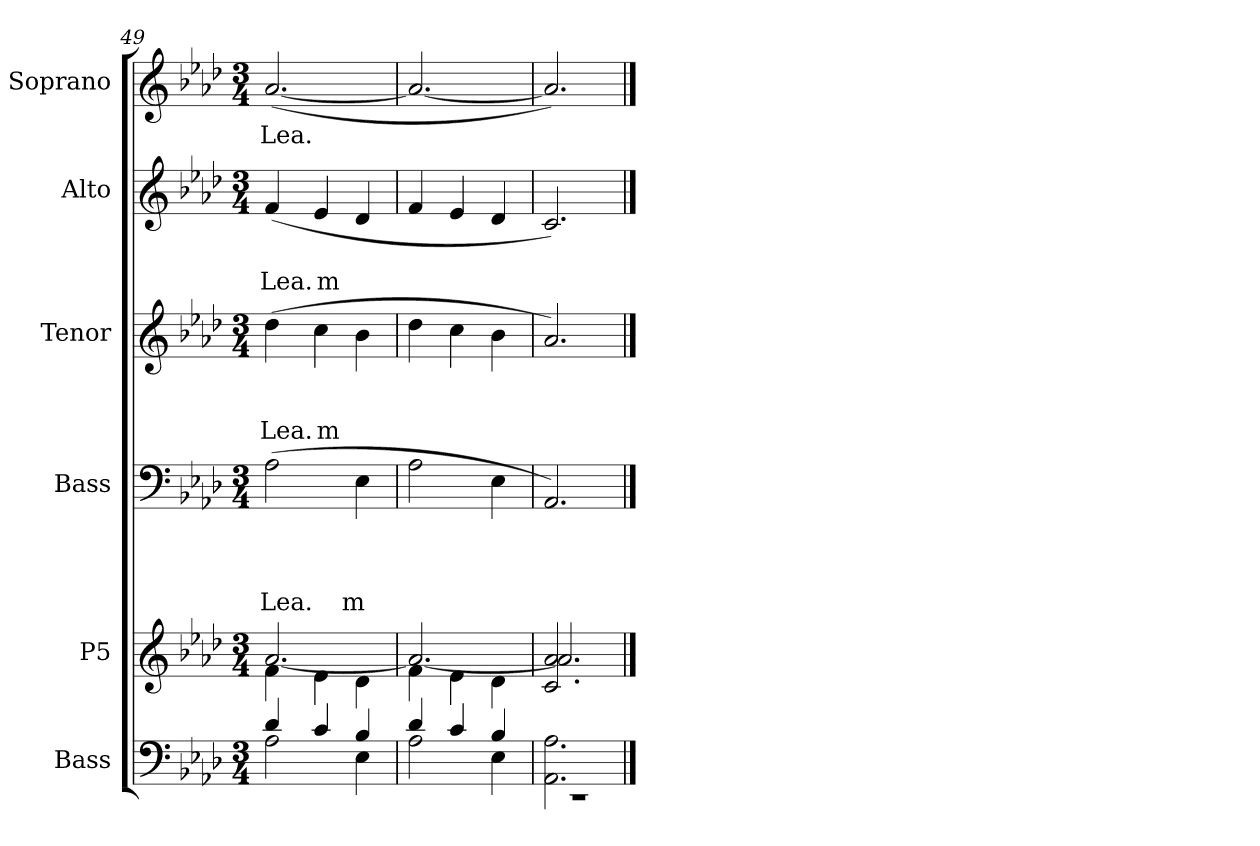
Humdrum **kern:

**kern	**kern	**kern	**text	**text	**text	**text	**kern	**text	**text	**text	**kern	**text	**text	**kern	**text
*part6	*part5	*part4	*part4	*part4	*part4	*part4	*part3	*part3	*part3	*part3	*part2	*part2	*part2	*part1	*part1
*staff6	*staff5	*staff4	*staff4	*staff4	*staff4	*staff4	*staff3	*staff3	*staff3	*staff3	*staff2	*staff2	*staff2	*staff1	*staff1
*I"Bass	*I"P5	*I"Bass	*	*	*	*	*I"Tenor	*	*	*	*I"Alto	*	*	*I"Soprano	*
*I'Bs.	*	*I'Bas.	*	*	*	*	*I'Ten.	*	*	*	*I'Alt.	*	*	*I'Sop.	*
!!LO:PB:g=z
*clefF4	*clefG2	*clefF4	*	*	*	*	*clefG2	*	*	*	*clefG2	*	*	*clefG2	*
*	*	*	*	*	*	*	*ITrd7c12	*	*	*	*	*	*	*	*
*k[b-e-a-d-]	*k[b-e-a-d-]	*k[b-e-a-d-]	*	*	*	*	*k[b-e-a-d-]	*	*	*	*k[b-e-a-d-]	*	*	*k[b-e-a-d-]	*
*A-:	*A-:	*A-:	*	*	*	*	*A-:	*	*	*	*A-:	*	*	*A-:	*
*M3/4	*M3/4	*M3/4	*	*	*	*	*M3/4	*	*	*	*M3/4	*	*	*M3/4	*
=49	=49	=49	=49	=49	=49	=49	=49	=49	=49	=49	=49	=49	=49	=49	=49
*^	*^	*	*	*	*	*	*	*	*	*	*	*	*	*	*
!	!	!	!	!	!	!	!	!LO:LY:b	!	!	!	!LO:LY:b	!	!	!LO:LY:b	!	!LO:LY:b
4d-/	2A-\	4f\	[>2.a-/	(>2A-\	.	.	.	Lea.	(>4d-\	.	.	Lea.	(>4f/	.	Lea.	(>[<2.a-/	Lea.
!	!	!	!	!	!	!	!	!	!	!	!	!LO:LY:b	!	!	!LO:LY:b	!	!
4c/	.	4e-\	.	.	.	.	.	.	4c\	.	.	m	4e-/	.	m	.	.
!	!	!	!	!	!	!	!	!LO:LY:b	!	!	!	!	!	!	!	!	!
4B-/	4E-\	4d-\	.	4E-\	.	.	.	m	4B-\	.	.	.	4d-/	.	.	.	.
=50	=50	=50	=50	=50	=50	=50	=50	=50	=50	=50	=50	=50	=50	=50	=50	=50	=50
4d-/	2A-\	4f\	2.a-/_	2A-\	.	.	.	.	4d-\	.	.	.	4f/	.	.	2.a-/_	.
4c/	.	4e-\	.	.	.	.	.	.	4c\	.	.	.	4e-/	.	.	.	.
4B-/	4E-\	4d-\	.	4E-\	.	.	.	.	4B-\	.	.	.	4d-/	.	.	.	.
=51	=51	=51	=51	=51	=51	=51	=51	=51	=51	=51	=51	=51	=51	=51	=51	=51	=51
!	!LO:N:vis=1	!	!	!	!	!	!	!	!	!	!	!	!	!	!	!	!
2.AA-\ 2.A-\	2.rEE	2.c/ 2.a-/	2.a-/]	2.AA-/)	.	.	.	.	2.A-/)	.	.	.	2.c/)	.	.	2.a-/])	.
*v	*v	*	*	*	*	*	*	*	*	*	*	*	*	*	*	*	*
*	*v	*v	*	*	*	*	*	*	*	*	*	*	*	*	*	*
==	==	==	==	==	==	==	==	==	==	==	==	==	==	==	==
*-	*-	*-	*-	*-	*-	*-	*-	*-	*-	*-	*-	*-	*-	*-	*-
